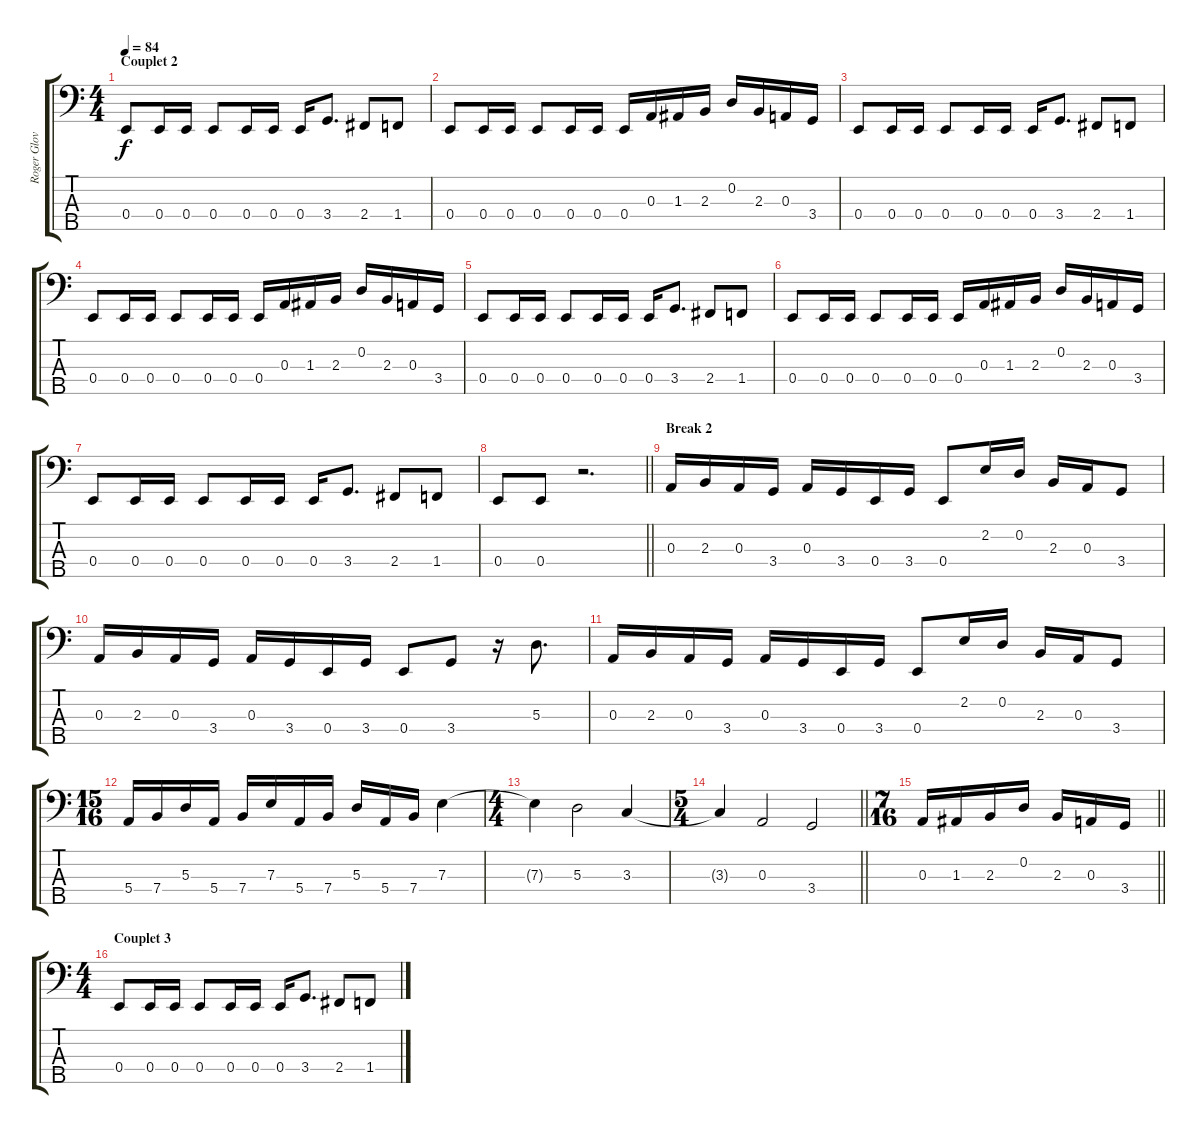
\track ("Roger Glover" "Roger Glov") {instrument electricbassfinger}
\staff {score tabs}
\tuning (G2 D2 A1 E1 B0) {hide}
\ts (4 4)
\section ("" "Couplet 2")
\tempo 84
\clef f4
\ks c
0.4.8{dy f} 0.4.16 0.4.16 0.4.8 0.4.16 0.4.16 0.4.16 3.4.8{d} 2.4.8 1.4.8 |
0.4.8 0.4.16 0.4.16 0.4.8 0.4.16 0.4.16 0.4.16 0.3.16 1.3.16 2.3.16 0.2.16 2.3.16 0.3.16 3.4.16 |
0.4.8 0.4.16 0.4.16 0.4.8 0.4.16 0.4.16 0.4.16 3.4.8{d} 2.4.8 1.4.8 |
0.4.8 0.4.16 0.4.16 0.4.8 0.4.16 0.4.16 0.4.16 0.3.16 1.3.16 2.3.16 0.2.16 2.3.16 0.3.16 3.4.16 |
0.4.8 0.4.16 0.4.16 0.4.8 0.4.16 0.4.16 0.4.16 3.4.8{d} 2.4.8 1.4.8 |
0.4.8 0.4.16 0.4.16 0.4.8 0.4.16 0.4.16 0.4.16 0.3.16 1.3.16 2.3.16 0.2.16 2.3.16 0.3.16 3.4.16 |
0.4.8 0.4.16 0.4.16 0.4.8 0.4.16 0.4.16 0.4.16 3.4.8{d} 2.4.8 1.4.8 |
\barLineRight lightlight
0.4.8 0.4.8 r.2{d} |
\section ("" "Break 2")
0.3.16 2.3.16 0.3.16 3.4.16 0.3.16 3.4.16 0.4.16 3.4.16 0.4.8 2.2.16 0.2.16 2.3.16 0.3.16 3.4.8 |
0.3.16 2.3.16 0.3.16 3.4.16 0.3.16 3.4.16 0.4.16 3.4.16 0.4.8 3.4.8 r.16 5.3.8{d} |
0.3.16 2.3.16 0.3.16 3.4.16 0.3.16 3.4.16 0.4.16 3.4.16 0.4.8 2.2.16 0.2.16 2.3.16 0.3.16 3.4.8 |
\ts (15 16)
5.4.16 7.4.16 5.3.16 5.4.16 7.4.16 7.3.16 5.4.16 7.4.16 5.3.16 5.4.16 7.4.16 7.3.4 |
\ts (4 4)
7.3{t}.4 5.3.2 3.3.4 |
\ts (5 4)
\barLineRight lightlight
3.3{t}.4 0.3.2 3.4.2 |
\ts (7 16)
\barLineRight lightlight
0.3.16 1.3.16 2.3.16 0.2.16 2.3.16 0.3.16 3.4.16 |
\ts (4 4)
\section ("" "Couplet 3")
0.4.8 0.4.16 0.4.16 0.4.8 0.4.16 0.4.16 0.4.16 3.4.8{d} 2.4.8 1.4.8
